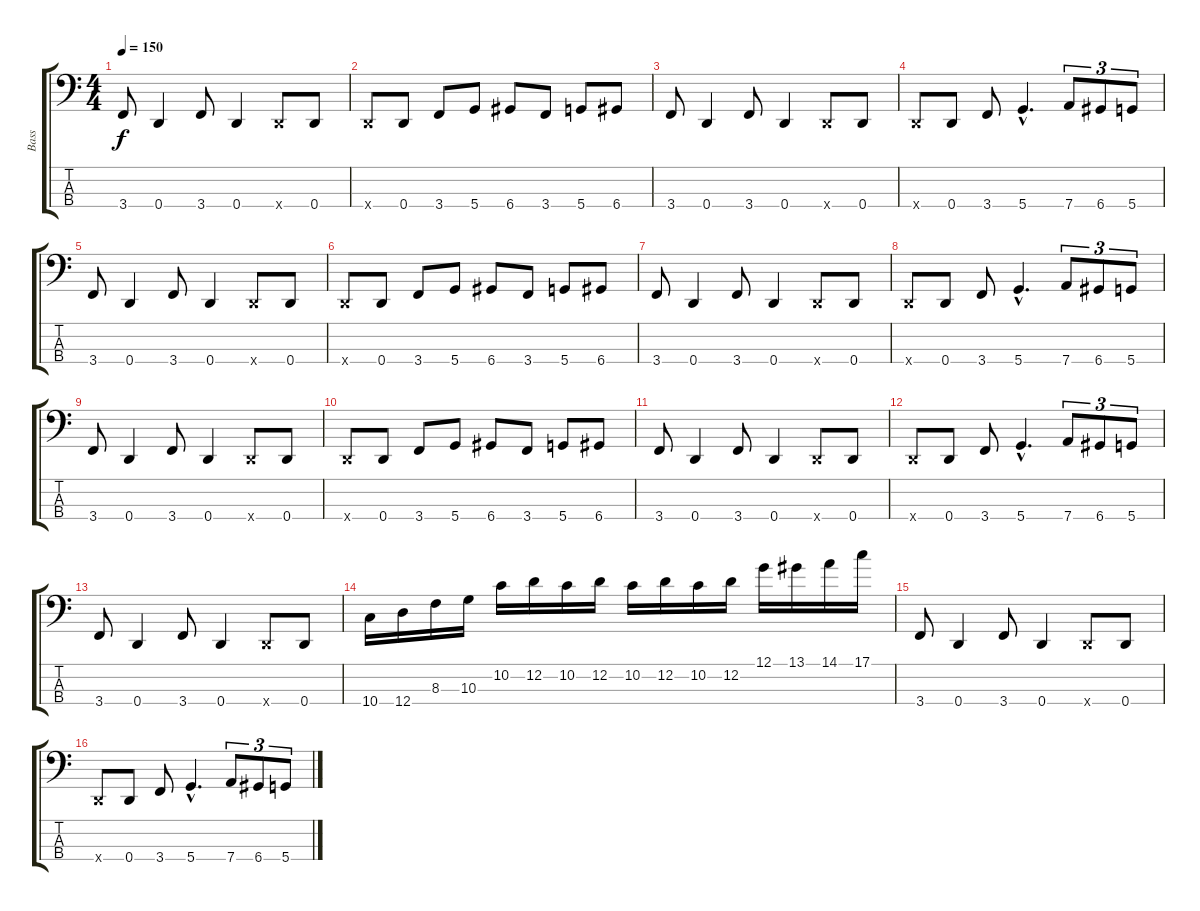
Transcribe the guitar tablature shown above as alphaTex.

\track ("Bass" "Bass") {instrument electricbasspick}
\staff {score tabs}
\tuning (G2 D2 A1 D1) {hide}
\ts (4 4)
\tempo 150
\clef f4
\ks c
3.4.8{dy f} 0.4.4 3.4.8 0.4.4 0.4{x}.8 0.4.8 |
0.4{x}.8 0.4.8 3.4.8 5.4.8 6.4.8 3.4.8 5.4.8 6.4.8 |
3.4.8 0.4.4 3.4.8 0.4.4 0.4{x}.8 0.4.8 |
0.4{x}.8 0.4.8 3.4.8 5.4{hac}.4{d} 7.4.8{tu (3 2)} 6.4.8{tu (3 2)} 5.4.8{tu (3 2)} |
3.4.8 0.4.4 3.4.8 0.4.4 0.4{x}.8 0.4.8 |
0.4{x}.8 0.4.8 3.4.8 5.4.8 6.4.8 3.4.8 5.4.8 6.4.8 |
3.4.8 0.4.4 3.4.8 0.4.4 0.4{x}.8 0.4.8 |
0.4{x}.8 0.4.8 3.4.8 5.4{hac}.4{d} 7.4.8{tu (3 2)} 6.4.8{tu (3 2)} 5.4.8{tu (3 2)} |
3.4.8 0.4.4 3.4.8 0.4.4 0.4{x}.8 0.4.8 |
0.4{x}.8 0.4.8 3.4.8 5.4.8 6.4.8 3.4.8 5.4.8 6.4.8 |
3.4.8 0.4.4 3.4.8 0.4.4 0.4{x}.8 0.4.8 |
0.4{x}.8 0.4.8 3.4.8 5.4{hac}.4{d} 7.4.8{tu (3 2)} 6.4.8{tu (3 2)} 5.4.8{tu (3 2)} |
3.4.8 0.4.4 3.4.8 0.4.4 0.4{x}.8 0.4.8 |
10.4.16 12.4.16 8.3.16 10.3.16 10.2.16 12.2.16 10.2.16 12.2.16 10.2.16 12.2.16 10.2.16 12.2.16 12.1.16 13.1.16 14.1.16 17.1.16 |
3.4.8 0.4.4 3.4.8 0.4.4 0.4{x}.8 0.4.8 |
0.4{x}.8 0.4.8 3.4.8 5.4{hac}.4{d} 7.4.8{tu (3 2)} 6.4.8{tu (3 2)} 5.4.8{tu (3 2)}
